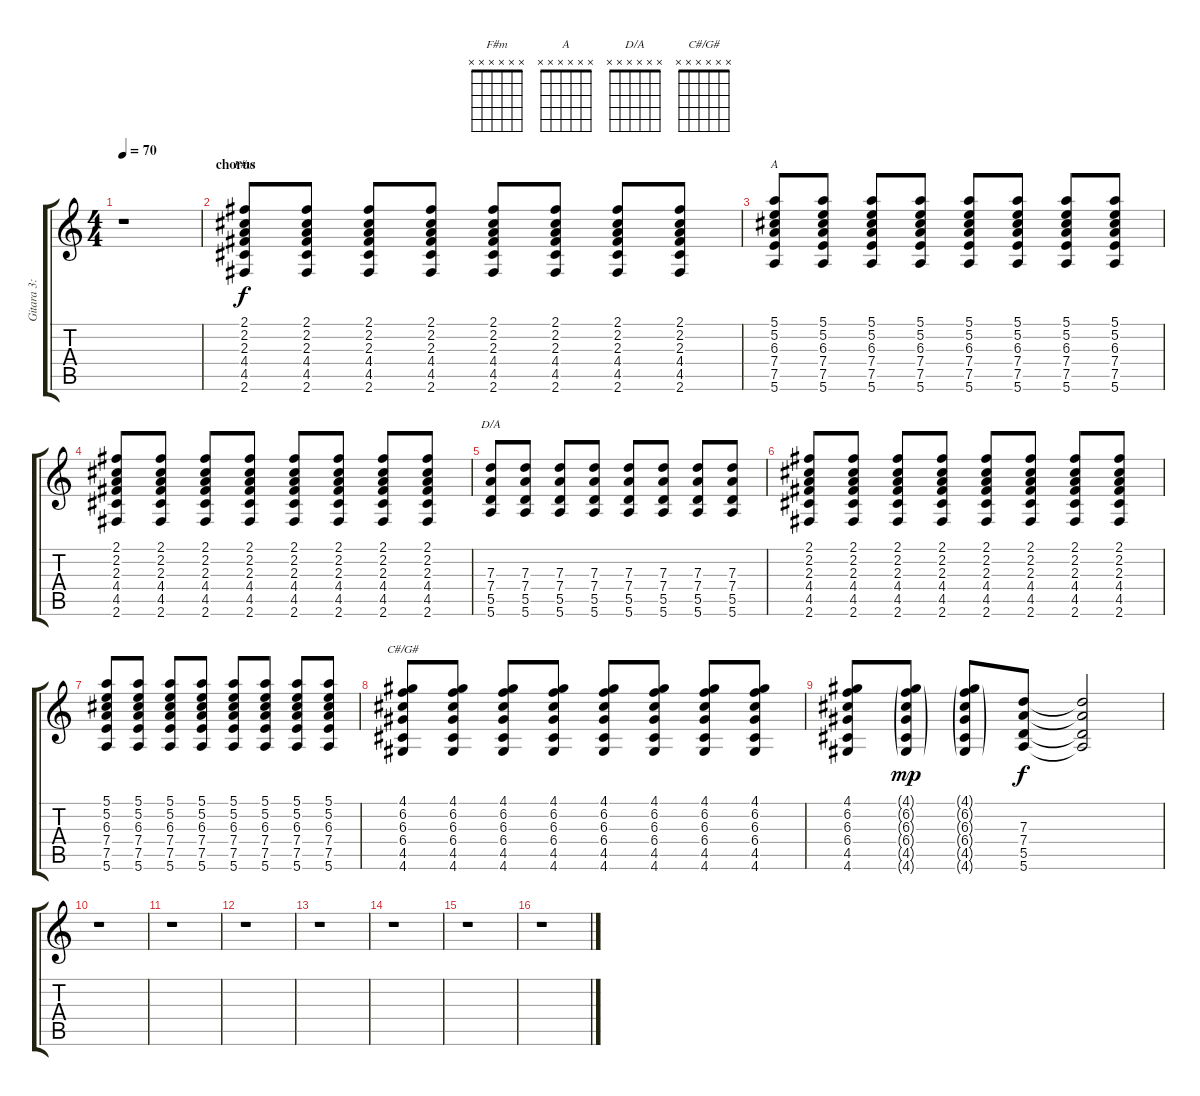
\track ("Gitara 3: Dodatkowa" "Gitara 3: ") {instrument overdrivenguitar}
\staff {score tabs}
\tuning (E4 B3 G3 D3 A2 E2) {hide}
\chord ("F#m" x x x x x x)
\chord ("A" x x x x x x)
\chord ("D/A" x x x x x x)
\chord ("C#/G#" x x x x x x)
\ts (4 4)
\tempo 70
\clef g2
\ks c
r.1{dy f} |
\section ("" "chorus")
(2.1 2.2 2.3 4.4 4.5 2.6).8{ch "F#m"} (2.1 2.2 2.3 4.4 4.5 2.6).8 (2.1 2.2 2.3 4.4 4.5 2.6).8 (2.1 2.2 2.3 4.4 4.5 2.6).8 (2.1 2.2 2.3 4.4 4.5 2.6).8 (2.1 2.2 2.3 4.4 4.5 2.6).8 (2.1 2.2 2.3 4.4 4.5 2.6).8 (2.1 2.2 2.3 4.4 4.5 2.6).8 |
(5.1 5.2 6.3 7.4 7.5 5.6).8{ch "A"} (5.1 5.2 6.3 7.4 7.5 5.6).8 (5.1 5.2 6.3 7.4 7.5 5.6).8 (5.1 5.2 6.3 7.4 7.5 5.6).8 (5.1 5.2 6.3 7.4 7.5 5.6).8 (5.1 5.2 6.3 7.4 7.5 5.6).8 (5.1 5.2 6.3 7.4 7.5 5.6).8 (5.1 5.2 6.3 7.4 7.5 5.6).8 |
(2.1 2.2 2.3 4.4 4.5 2.6).8 (2.1 2.2 2.3 4.4 4.5 2.6).8 (2.1 2.2 2.3 4.4 4.5 2.6).8 (2.1 2.2 2.3 4.4 4.5 2.6).8 (2.1 2.2 2.3 4.4 4.5 2.6).8 (2.1 2.2 2.3 4.4 4.5 2.6).8 (2.1 2.2 2.3 4.4 4.5 2.6).8 (2.1 2.2 2.3 4.4 4.5 2.6).8 |
(7.3 7.4 5.5 5.6).8{ch "D/A"} (7.3 7.4 5.5 5.6).8 (7.3 7.4 5.5 5.6).8 (7.3 7.4 5.5 5.6).8 (7.3 7.4 5.5 5.6).8 (7.3 7.4 5.5 5.6).8 (7.3 7.4 5.5 5.6).8 (7.3 7.4 5.5 5.6).8 |
(2.1 2.2 2.3 4.4 4.5 2.6).8 (2.1 2.2 2.3 4.4 4.5 2.6).8 (2.1 2.2 2.3 4.4 4.5 2.6).8 (2.1 2.2 2.3 4.4 4.5 2.6).8 (2.1 2.2 2.3 4.4 4.5 2.6).8 (2.1 2.2 2.3 4.4 4.5 2.6).8 (2.1 2.2 2.3 4.4 4.5 2.6).8 (2.1 2.2 2.3 4.4 4.5 2.6).8 |
(5.1 5.2 6.3 7.4 7.5 5.6).8 (5.1 5.2 6.3 7.4 7.5 5.6).8 (5.1 5.2 6.3 7.4 7.5 5.6).8 (5.1 5.2 6.3 7.4 7.5 5.6).8 (5.1 5.2 6.3 7.4 7.5 5.6).8 (5.1 5.2 6.3 7.4 7.5 5.6).8 (5.1 5.2 6.3 7.4 7.5 5.6).8 (5.1 5.2 6.3 7.4 7.5 5.6).8 |
(4.1 6.2 6.3 6.4 4.5 4.6).8{ch "C#/G#"} (4.1 6.2 6.3 6.4 4.5 4.6).8 (4.1 6.2 6.3 6.4 4.5 4.6).8 (4.1 6.2 6.3 6.4 4.5 4.6).8 (4.1 6.2 6.3 6.4 4.5 4.6).8 (4.1 6.2 6.3 6.4 4.5 4.6).8 (4.1 6.2 6.3 6.4 4.5 4.6).8 (4.1 6.2 6.3 6.4 4.5 4.6).8 |
(4.1 6.2 6.3 6.4 4.5 4.6).8 (4.1{g} 6.2{g} 6.3{g} 6.4{g} 4.5{g} 4.6{g}).8{dy mp} (4.1{g} 6.2{g} 6.3{g} 6.4{g} 4.5{g} 4.6{g}).8 (7.3 7.4 5.5 5.6).8{dy f} (7.3{t} 7.4{t} 5.5{t} 5.6{t}).2 |
r.1 |
r.1 |
r.1 |
r.1 |
r.1 |
r.1 |
r.1
